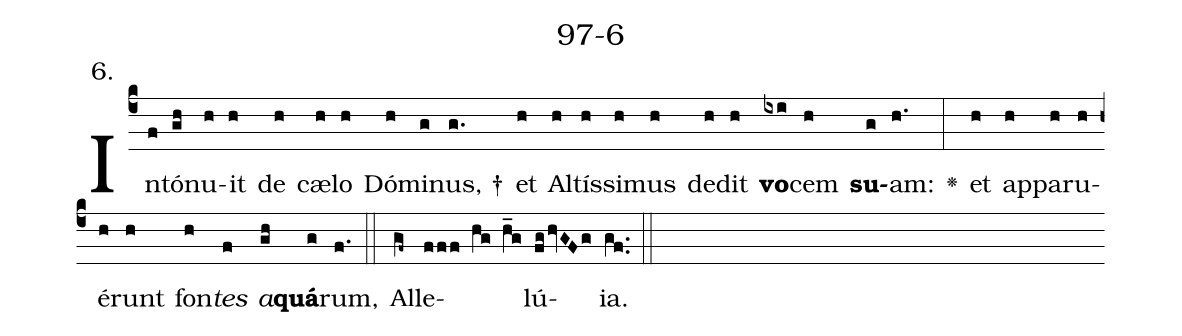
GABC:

name: 97-6;
annotation: 6.;
%%
(c4) In(f)tó(gh)nu(h)it(h) de(h) cæ(h)lo(h) Dó(h)mi(g)nus, †(g.) et(h) Al(h)tís(h)si(h)mus(h) de(h)dit(h) <b>vo</b>(ixi)cem(h) <b>su</b>(g)am:(h.) <v>\greheightstar</v>(:) et(h) ap(h)pa(h)ru(h)é(h)runt(h) fon(h)<i>tes</i>(f) <i>a</i>(gh)<b>quá</b>(g)rum,(f.) (::)
%Al(fg~)le(ixgiHG)lú(hg/gfg)ia.(gf..)
Al(gf~)le(fff hg h_g)lú(fg/hvGFg)ia.(gf..)
(::)
%E(h) u(h) o(f) u(gh) a(g) e.(f.) (::)
